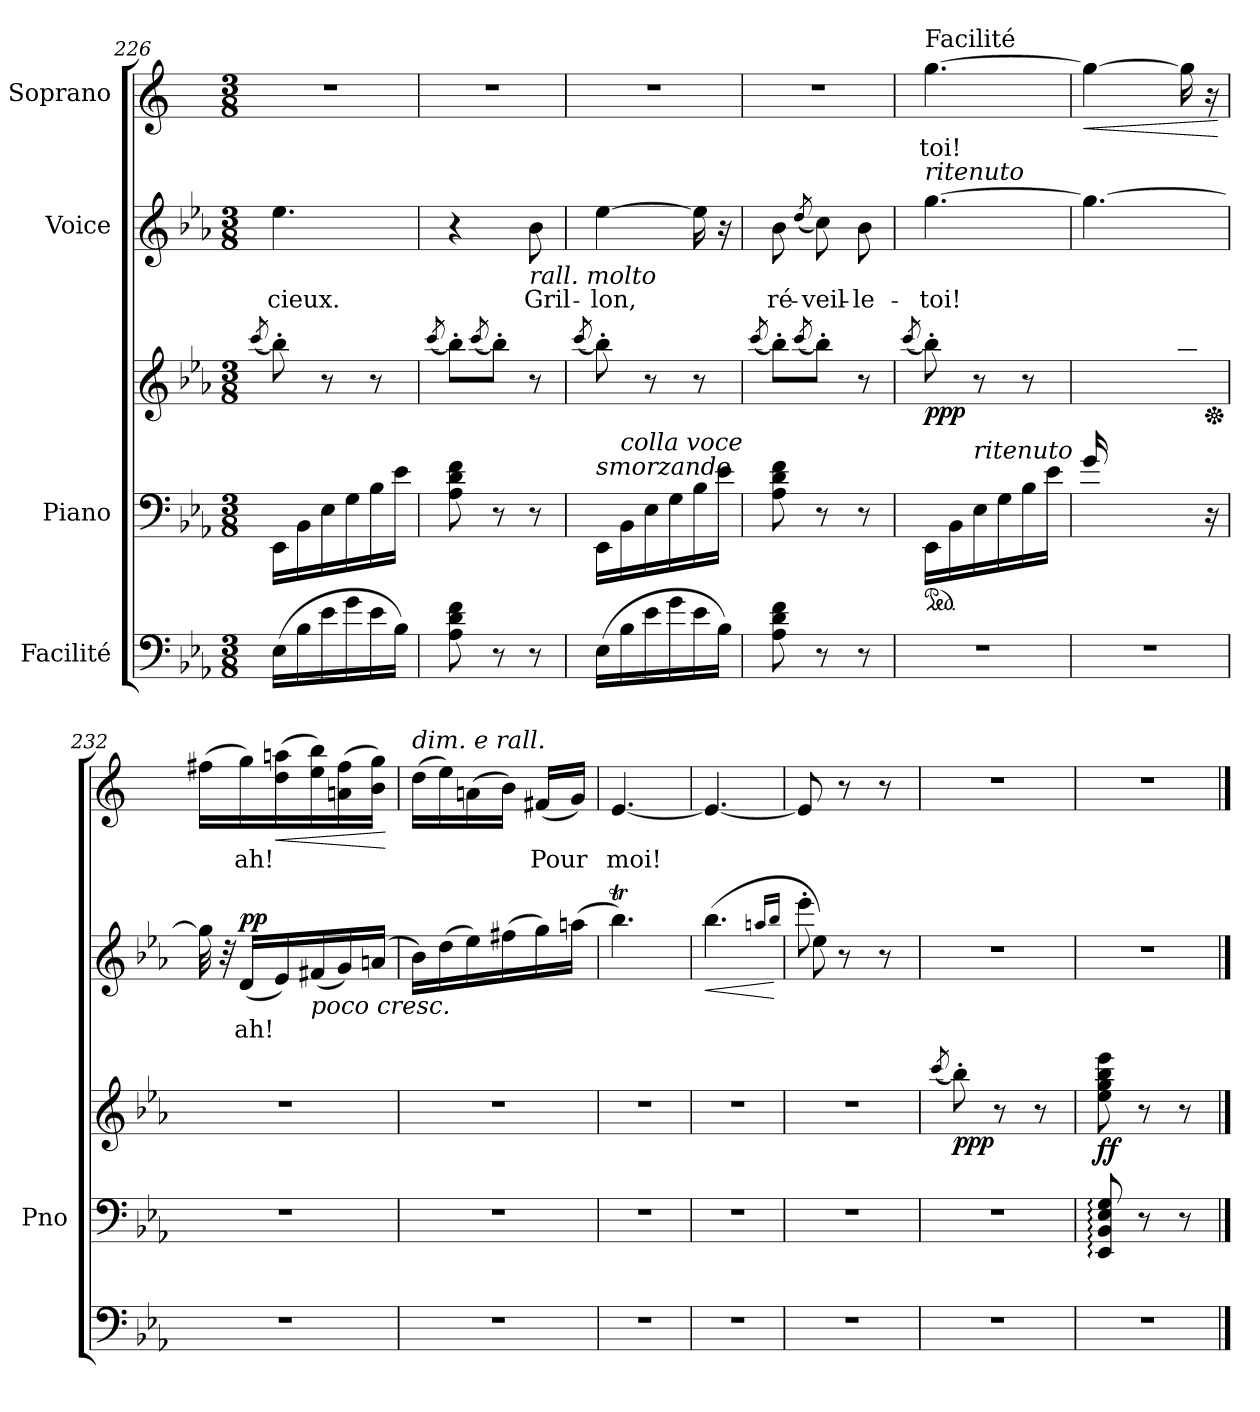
**kern	**kern	**kern	**dynam	**kern	**text	**dynam	**kern	**text	**dynam
*part4	*part3	*part3	*part3	*part2	*part2	*part2	*part1	*part1	*part1
*staff5	*staff4	*staff3	*staff3/4	*staff2	*staff2	*staff2	*staff1	*staff1	*staff1
*I"Facilité	*I"Piano	*	*	*I"Voice	*	*	*I"Soprano	*	*
*	*I'Pno	*	*	*	*	*	*	*	*
*clefF4	*clefF4	*clefG2	*	*clefG2	*	*	*clefG2	*	*
*k[b-e-a-]	*k[b-e-a-]	*k[b-e-a-]	*	*k[b-e-a-]	*	*	*k[]	*	*
*M3/8	*M3/8	*M3/8	*	*M3/8	*	*	*M3/8	*	*
=226	=226	=226	=226	=226	=226	=226	=226	=226	=226
.	.	(8qccc/	.	.	.	.	.	.	.
(16E-\LL	16EE-\LL	8bb-'\)	.	4.ee-\	cieux.	.	4.r	.	.
16B-\	16BB-\	.	.	.	.	.	.	.	.
16e-\	16E-\	8r	.	.	.	.	.	.	.
16g\	16G\	.	.	.	.	.	.	.	.
16e-\	16B-\	8r	.	.	.	.	.	.	.
16B-\JJ)	16e-\JJ	.	.	.	.	.	.	.	.
=227	=227	=227	=227	=227	=227	=227	=227	=227	=227
.	.	(8qccc/	.	.	.	.	.	.	.
8A-\ 8d\ 8f\	8A-\ 8d\ 8f\	8bb-'\L)	.	4r	.	.	4.r	.	.
.	.	(8qccc/	.	.	.	.	.	.	.
8r	8r	8bb-'\J)	.	.	.	.	.	.	.
!	!	!	!	!LO:TX:b:i:t=rall.  molto	!	!	!	!	!
8r	8r	8r	.	8b-\	Gril-	.	.	.	.
=228	=228	=228	=228	=228	=228	=228	=228	=228	=228
.	.	(8qccc/	.	.	.	.	.	.	.
!	!LO:TX:i:t=smorzando	!	!	!	!	!	!	!	!
(16E-\LL	16EE-\LL	8bb-'\)	.	[4ee-\	-lon,	.	4.r	.	.
!	!LO:TX:i:t=colla voce	!	!	!	!	!	!	!	!
16B-\	16BB-\	.	.	.	.	.	.	.	.
16e-\	16E-\	8r	.	.	.	.	.	.	.
16g\	16G\	.	.	.	.	.	.	.	.
16e-\	16B-\	8r	.	16ee-\]	.	.	.	.	.
16B-\JJ)	16e-\JJ	.	.	16r	.	.	.	.	.
=229	=229	=229	=229	=229	=229	=229	=229	=229	=229
.	.	(8qccc/	.	.	.	.	.	.	.
8A-\ 8d\ 8f\	8A-\ 8d\ 8f\	8bb-'\L)	.	8b-\	ré-	.	4.r	.	.
.	.	(8qccc/	.	(8qdd/	.	.	.	.	.
8r	8r	8bb-'\J)	.	8cc\)	-veil-	.	.	.	.
8r	8r	8r	.	8b-\	-le -	.	.	.	.
=230	=230	=230	=230	=230	=230	=230	=230	=230	=230
.	.	(8qccc/	.	.	.	.	.	.	.
*	*ped	*	*	*	*	*	*	*	*
!	!	!	!	!	!	!	!LO:TX:a:t=Facilité	!	!
!	!	!	!	!LO:TX:i:t=ritenuto	!	!	!	!	!
!	!	!	!LO:DY:b	!	!	!	!	!	!
4.r	(16EE-\LL	8bb-'\)	ppp	[4.gg\	toi!	.	[4.gg\	toi!	.
.	16BB-\	.	.	.	.	.	.	.	.
!	!LO:TX:i:t=ritenuto	!	!	!	!	!	!	!	!
.	16E-\	8r	.	.	.	.	.	.	.
.	16G\	.	.	.	.	.	.	.	.
.	16B-\	8r	.	.	.	.	.	.	.
.	16e-\JJ	.	.	.	.	.	.	.	.
=231	=231	=231	=231	=231	=231	=231	=231	=231	=231
*	*	*^	*	*	*	*	*	*	*
!	!	!	!	!	!	!	!	!	!	!LO:HP:b
4.r	16g/LL	4.ryy	16ryy	.	4.gg\_	.	.	4gg\_	.	<
.	4ryy	.	16b-\	.	.	.	.	.	.	.
.	.	.	16ee-\	.	.	.	.	.	.	.
.	.	.	16gg\	.	.	.	.	.	.	.
.	.	.	16bb-\JJ)	.	.	.	.	16gg\]	.	.
*	*	*Xped	*	*	*	*	*	*	*	*
.	16r	.	16ryy	.	.	.	.	16r	.	.
*	*	*v	*v	*	*	*	*	*	*	*
.	.	.	.	.	.	.	.	.	[
=232	=232	=232	=232	=232	=232	=232	=232	=232	=232
4.r	4.r	4.r	.	32gg\]	.	.	(16ff#X\LL	.	.
.	.	.	.	32r	.	.	.	.	.
!	!	!	!	!	!	!LO:DY:b	!	!	!
.	.	.	.	(16d/LL	ah!	pp	16gg\)	ah!	.
!	!	!	!	!	!	!	!	!	!LO:HP:b
.	.	.	.	16e-/)	.	.	(16dd\ 16aan\	.	<
!	!	!	!	!LO:TX:b:i:t=poco  cresc.	!	!	!	!	!
.	.	.	.	(16f#X/	.	.	16ee\ 16bb\)	.	.
.	.	.	.	16g/)	.	.	(16an\ 16ff#\	.	.
.	.	.	.	(16an/JJ	.	.	16b\ 16gg\JJ)	.	.
.	.	.	.	.	.	.	.	.	[
=233	=233	=233	=233	=233	=233	=233	=233	=233	=233
!	!	!	!	!	!	!	!LO:TX:i:t=dim.    e     rall.	!	!
4.r	4.r	4.r	.	16b-\LL)	.	.	(16dd\LL	.	.
.	.	.	.	(16dd\	.	.	16ee\)	.	.
.	.	.	.	16ee-\)	.	.	(16an\	.	.
.	.	.	.	(16ff#X\	.	.	16b\JJ)	.	.
.	.	.	.	16gg\)	.	.	(16f#X/LL	Pour	.
.	.	.	.	(16aan\JJ	.	.	16g/JJ)	.	.
=234	=234	=234	=234	=234	=234	=234	=234	=234	=234
4.r	4.r	4.r	.	4.bb-T\)	.	.	[4.e/	moi!	.
=235	=235	=235	=235	=235	=235	=235	=235	=235	=235
!	!	!	!	!	!	!LO:HP:b	!	!	!
4.r	4.r	4.r	.	(4.bb-TTT\	.	<	4.e/_	.	.
.	.	.	.	16qaan/LL	.	.	.	.	.
.	.	.	.	16qbb-/JJ	.	.	.	.	.
.	.	.	.	.	.	[	.	.	.
=236	=236	=236	=236	=236	=236	=236	=236	=236	=236
*	*	*	*	*^	*	*	*	*	*
4.r	4.r	4.r	.	8eee-'>\	8ee-\)	.	.	8e/]	.	.
.	.	.	.	8r	4ryy	.	.	8r	.	.
.	.	.	.	8r	.	.	.	8r	.	.
*	*	*	*	*v	*v	*	*	*	*	*
=237	=237	=237	=237	=237	=237	=237	=237	=237	=237
.	.	(8qccc/	.	.	.	.	.	.	.
!	!	!	!LO:DY:b	!	!	!	!	!	!
4.r	4.r	8bb-'\)	ppp	4.r	.	.	4.r	.	.
.	.	8r	.	.	.	.	.	.	.
.	.	8r	.	.	.	.	.	.	.
=238	=238	=238	=238	=238	=238	=238	=238	=238	=238
!	!	!	!LO:DY:b	!	!	!	!	!	!
4.r	8EE-/: 8BB-/: 8E-/: 8G/:	8ee-\ 8gg\ 8bb-\ 8eee-\	ff	4.r	.	.	4.r	.	.
.	8r	8r	.	.	.	.	.	.	.
.	8r	8r	.	.	.	.	.	.	.
==	==	==	==	==	==	==	==	==	==
*-	*-	*-	*-	*-	*-	*-	*-	*-	*-
